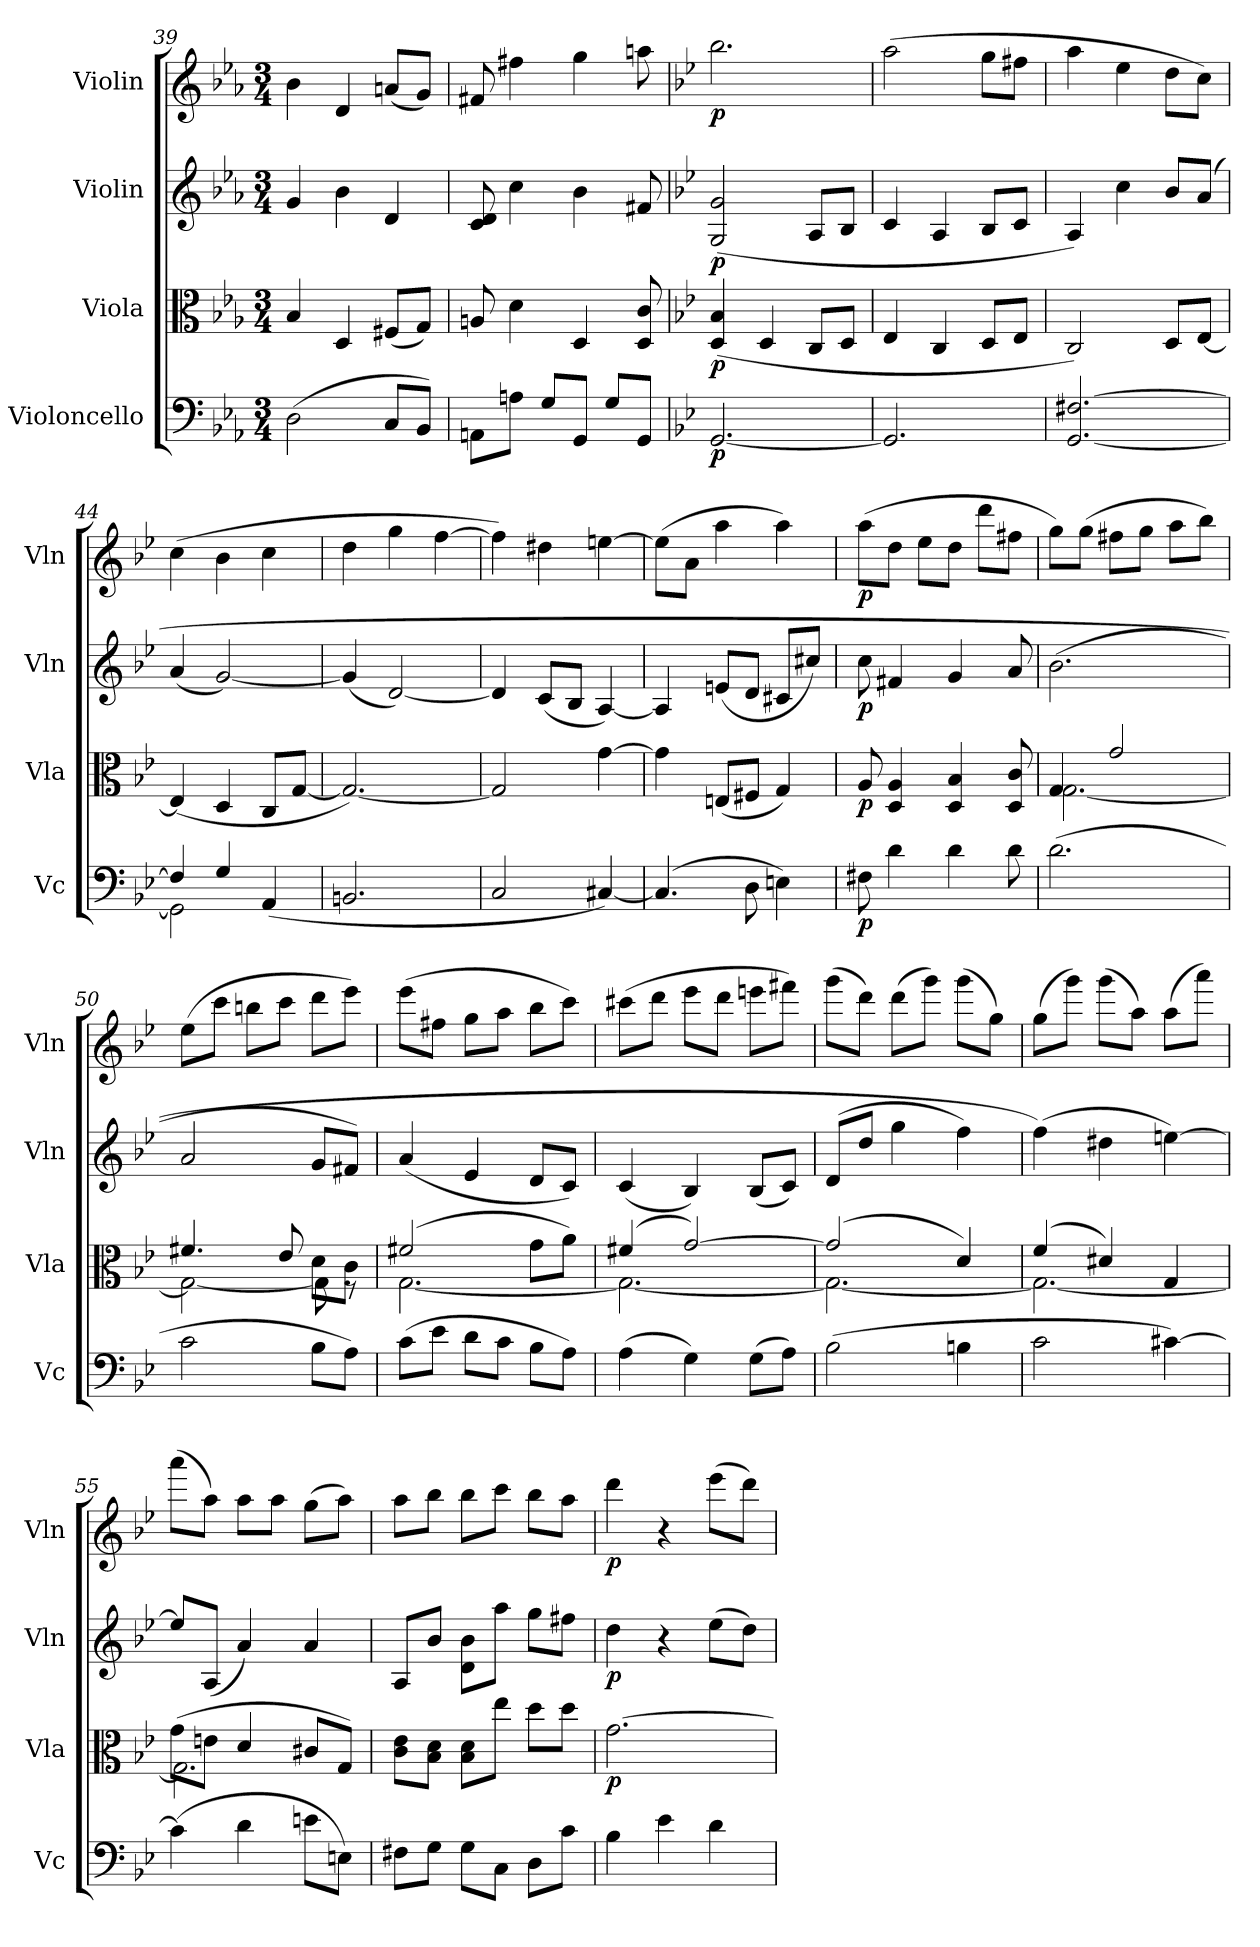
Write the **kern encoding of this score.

**kern	**dynam	**kern	**dynam	**kern	**dynam	**kern	**dynam
*part4	*part4	*part3	*part3	*part2	*part2	*part1	*part1
*staff4	*staff4	*staff3	*staff3	*staff2	*staff2	*staff1	*staff1
*I"Violoncello	*	*I"Viola	*	*I"Violin	*	*I"Violin	*
*I'Vc	*	*I'Vla	*	*I'Vln	*	*I'Vln	*
*clefF4	*	*clefC3	*	*clefG2	*	*clefG2	*
*k[b-e-a-]	*	*k[b-e-a-]	*	*k[b-e-a-]	*	*k[b-e-a-]	*
*E-:	*	*E-:	*	*E-:	*	*E-:	*
*M3/4	*	*M3/4	*	*M3/4	*	*M3/4	*
=39	=39	=39	=39	=39	=39	=39	=39
(2D	.	4B-	.	4g	.	4b-	.
.	.	4D	.	4b-	.	4d	.
8C/L	.	(8F#X/L	.	4d	.	(8an/L	.
8BB-/J)	.	8G/J)	.	.	.	8g/J)	.
=40	=40	=40	=40	=40	=40	=40	=40
8AAn\L	.	8An	.	8c 8d	.	8f#X	.
8An\J	.	4d	.	4cc	.	4ff#X	.
8G/L	.	.	.	.	.	.	.
8GG/J	.	4D	.	4b-	.	4gg	.
8G/L	.	.	.	.	.	.	.
8GG/J	.	8D 8c	.	8f#X	.	8aan	.
=41	=41	=41	=41	=41	=41	=41	=41
*k[b-e-]	*	*k[b-e-]	*	*k[b-e-]	*	*k[b-e-]	*
[2.GG	p	(4D 4B-	p	(2G 2g	p	2.bb-	p
.	.	4D	.	.	.	.	.
.	.	8C/L	.	8A/L	.	.	.
.	.	8D/J	.	8B-/J	.	.	.
=42	=42	=42	=42	=42	=42	=42	=42
2.GG]	.	4E-	.	4c	.	(2aa	.
.	.	4C	.	4A	.	.	.
.	.	8D/L	.	8B-/L	.	8gg\L	.
.	.	8E-/J	.	8c/J	.	8ff#X\J	.
=43	=43	=43	=43	=43	=43	=43	=43
[2.GG [2.F#X	.	2C)	.	4A)	.	4aa	.
.	.	.	.	4cc	.	4ee-	.
.	.	8D/L	.	8b-/L	.	8dd\L	.
.	.	[8E-/J	.	(8a/J	.	8cc\J)	.
=44	=44	=44	=44	=44	=44	=44	=44
*^	*	*	*	*	*	*	*
4F#]	2GG]	.	(4E-]	.	(4a	.	(4cc	.
4G	.	.	4D	.	[2g)	.	4b-	.
(4AA	4ryy	.	8C/L	.	.	.	4cc	.
.	.	.	[8G/J	.	.	.	.	.
*v	*v	*	*	*	*	*	*	*
=45	=45	=45	=45	=45	=45	=45	=45
2.BBn	.	2.G_)	.	(4g]	.	4dd	.
.	.	.	.	[2d)	.	4gg	.
.	.	.	.	.	.	[4ff	.
=46	=46	=46	=46	=46	=46	=46	=46
2C	.	2G]	.	4d]	.	4ff])	.
.	.	.	.	(8c/L	.	4dd#X	.
.	.	.	.	8B-/J	.	.	.
[4C#X)	.	[4g	.	[4A)	.	[4een	.
=47	=47	=47	=47	=47	=47	=47	=47
(4.C#]	.	4g]	.	4A]	.	(8ee\L]	.
.	.	.	.	.	.	8a\J	.
.	.	(8En/L	.	(8en/L	.	4aa	.
8D	.	8F#X/J	.	8d/J	.	.	.
4En)	.	4G)	.	8c#X/L	.	4aa)	.
.	.	.	.	8cc#X/J)	.	.	.
=48	=48	=48	=48	=48	=48	=48	=48
8F#X	p	8A	p	8cc	p	(8aa\L	p
4d	.	4D 4A	.	4f#X	.	8dd\J	.
.	.	.	.	.	.	8ee-\L	.
4d	.	4D 4B-	.	4g	.	8dd\J	.
.	.	.	.	.	.	8ddd\L	.
8d	.	8D 8c	.	8a	.	8ff#X\J	.
=49	=49	=49	=49	=49	=49	=49	=49
*	*	*^	*	*	*	*	*
(2.d	.	4G	[2.G	.	(2.b-	.	8gg\L)	.
.	.	.	.	.	.	.	(8gg\J	.
.	.	2g	.	.	.	.	8ff#X\L	.
.	.	.	.	.	.	.	8gg\J	.
.	.	.	.	.	.	.	8aa\L	.
.	.	.	.	.	.	.	8bb-\J)	.
=50	=50	=50	=50	=50	=50	=50	=50	=50
2c	.	4.f#X	2G_	.	2a	.	(8ee-\L	.
.	.	.	.	.	.	.	8ccc\J	.
.	.	.	.	.	.	.	8bbn\L	.
.	.	8e-	.	.	.	.	8ccc\J	.
8B-\L	.	8d\L	8G]	.	8g/L	.	8ddd\L	.
8A\J)	.	8c\J	8r	.	8f#X/J)	.	8eee-\J)	.
=51	=51	=51	=51	=51	=51	=51	=51	=51
(8c\L	.	(2f#X	[2.G	.	(4a	.	(8eee-\L	.
8e-\J	.	.	.	.	.	.	8ff#X\J	.
8d\L	.	.	.	.	4e-	.	8gg\L	.
8c\J	.	.	.	.	.	.	8aa\J	.
8B-\L	.	8g\L	.	.	8d/L	.	8bb-\L	.
8A\J)	.	8a\J)	.	.	8c/J)	.	8ccc\J)	.
=52	=52	=52	=52	=52	=52	=52	=52	=52
(4A	.	(4f#X	2.G_	.	(4c	.	(8ccc#X\L	.
.	.	.	.	.	.	.	8ddd\J	.
4G)	.	[2g)	.	.	4B-)	.	8eee-\L	.
.	.	.	.	.	.	.	8ddd\J	.
(8G\L	.	.	.	.	(8B-/L	.	8eeen\L	.
8A\J)	.	.	.	.	8c/J)	.	8fff#X\J)	.
=53	=53	=53	=53	=53	=53	=53	=53	=53
(2B-	.	(2g]	2.G_	.	(8d/L	.	(8ggg\L	.
.	.	.	.	.	8dd/J	.	8ddd\J)	.
.	.	.	.	.	4gg	.	(8ddd\L	.
.	.	.	.	.	.	.	8ggg\J)	.
4Bn	.	4d)	.	.	4ff)	.	(8ggg\L	.
.	.	.	.	.	.	.	8gg\J)	.
=54	=54	=54	=54	=54	=54	=54	=54	=54
2c	.	(4f	2.G_	.	(4ff)	.	(8gg\L	.
.	.	.	.	.	.	.	8ggg\J)	.
.	.	4d#X)	.	.	4dd#X	.	(8ggg\L	.
.	.	.	.	.	.	.	8aa\J)	.
[4c#X)	.	4G	.	.	[4een)	.	(8aa\L	.
.	.	.	.	.	.	.	8aaa\J)	.
=55	=55	=55	=55	=55	=55	=55	=55	=55
(4c#]	.	(8g\L	2.G]	.	8ee/L]	.	(8aaa\L	.
.	.	8en\J	.	.	(8A/J	.	8aa\J)	.
4d	.	4d	.	.	4a)	.	8aa\L	.
.	.	.	.	.	.	.	8aa\J	.
8en\L	.	8c#X/L	.	.	4a	.	(8gg\L	.
8En\J)	.	8G/J)	.	.	.	.	8aa\J)	.
*	*	*v	*v	*	*	*	*	*
=56	=56	=56	=56	=56	=56	=56	=56
8F#X\L	.	8c\ 8e-\L	.	8A/L	.	8aa\L	.
8G\J	.	8B-\ 8d\J	.	8b-/J	.	8bb-\J	.
8G\L	.	8B-\ 8d\L	.	8d\ 8b-\L	.	8bb-\L	.
8C\J	.	8ee-\J	.	8aa\J	.	8ccc\J	.
8D\L	.	8dd\L	.	8gg\L	.	8bb-\L	.
8c\J	.	8dd\J	.	8ff#X\J	.	8aa\J	.
=57	=57	=57	=57	=57	=57	=57	=57
4B-	.	[2.g	p	4dd	p	4ddd	p
4e-	.	.	.	4r	.	4r	.
4d	.	.	.	(8ee-\L	.	(8eee-\L	.
.	.	.	.	8dd\J)	.	8ddd\J)	.
=	=	=	=	=	=	=	=
*-	*-	*-	*-	*-	*-	*-	*-
